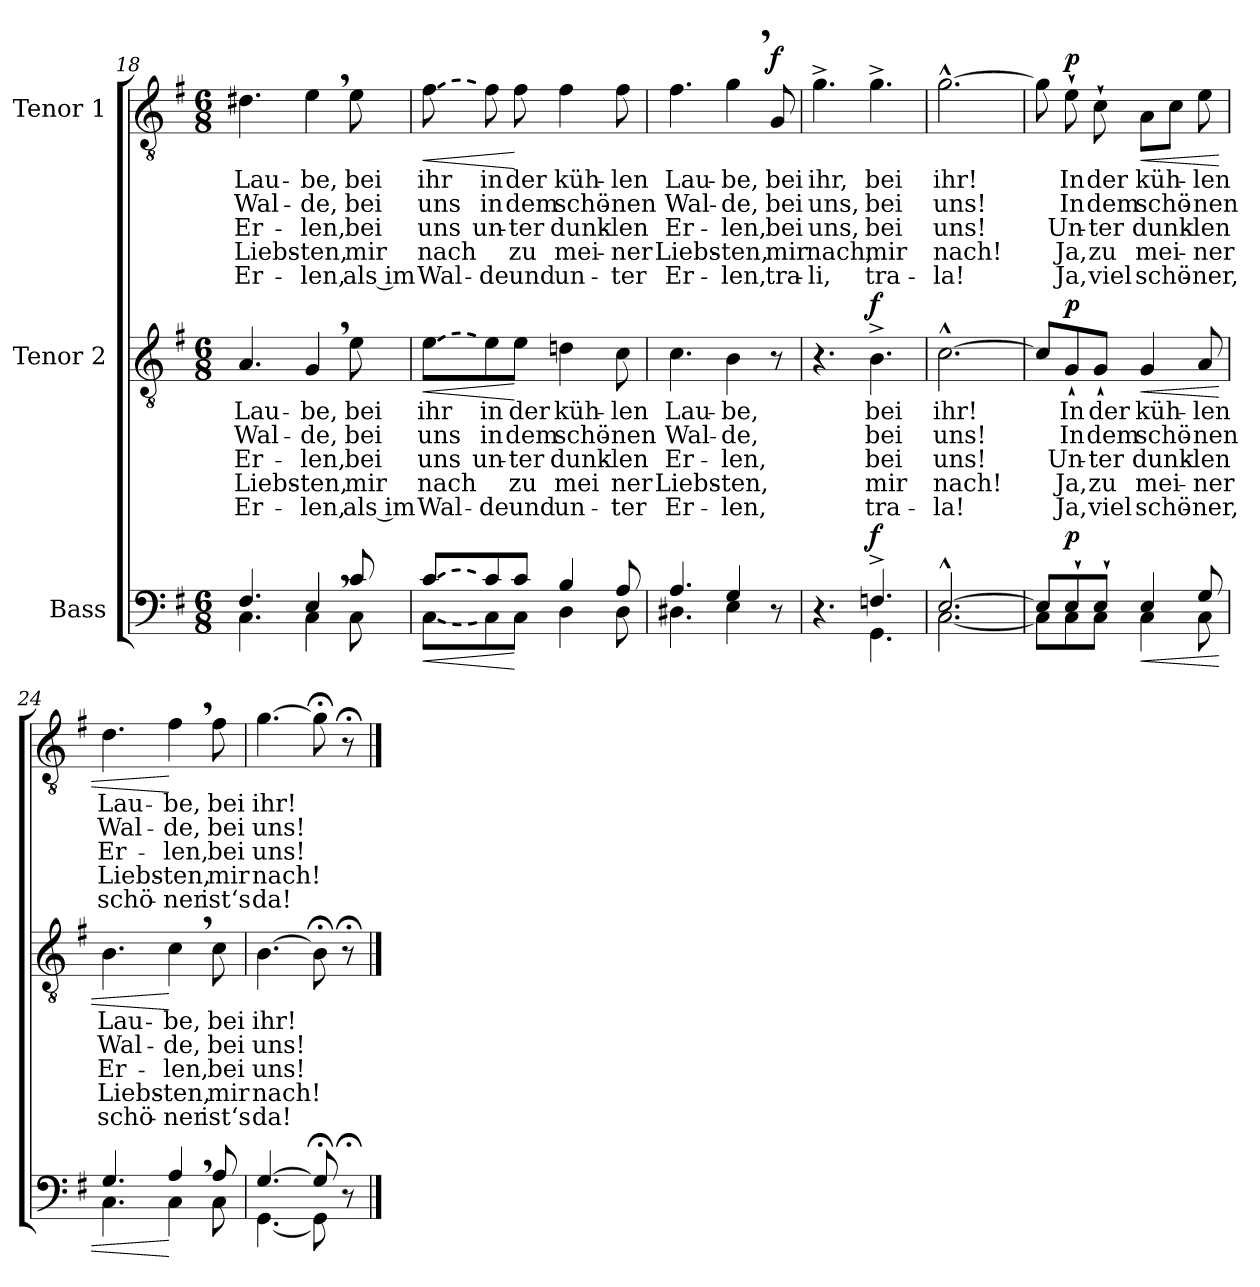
**kern	**dynam	**kern	**text	**text	**text	**text	**text	**dynam	**kern	**text	**text	**text	**text	**text	**dynam
*part3	*part3	*part2	*part2	*part2	*part2	*part2	*part2	*part2	*part1	*part1	*part1	*part1	*part1	*part1	*part1
*staff3	*staff3	*staff2	*staff2	*staff2	*staff2	*staff2	*staff2	*staff2	*staff1	*staff1	*staff1	*staff1	*staff1	*staff1	*staff1
*I"Bass	*	*I"Tenor 2	*	*	*	*	*	*	*I"Tenor 1	*	*	*	*	*	*
*clefF4	*	*clefGv2	*	*	*	*	*	*	*clefGv2	*	*	*	*	*	*
*k[f#]	*	*k[f#]	*	*	*	*	*	*	*k[f#]	*	*	*	*	*	*
*M6/8	*	*M6/8	*	*	*	*	*	*	*M6/8	*	*	*	*	*	*
=18	=18	=18	=18	=18	=18	=18	=18	=18	=18	=18	=18	=18	=18	=18	=18
*^	*	*	*	*	*	*	*	*	*	*	*	*	*	*	*
4.F#/	4.C\	.	4.A/	Lau-	Wal-	Er-	Liebs-	Er-	.	4.d#X\	Lau-	Wal-	Er-	Liebs-	Er-	.
4E,/	4C\	.	4G,/	-be,	-de,	-len,	-ten,	-len,	.	4e,\	-be,	-de,	-len,	-ten,	-len,	.
8c/	8C\	.	8e\	bei	bei	bei	mir	als im	.	8e\	bei	bei	bei	mir	als im	.
=19	=19	=19	=19	=19	=19	=19	=19	=19	=19	=19	=19	=19	=19	=19	=19	=19
!LO:T:dash	!LO:T:dash	!LO:HP:b	!LO:T:dash	!	!	!	!	!	!LO:HP:b	!LO:T:dash	!	!	!	!	!	!LO:HP:b
[8c/L	[8C\L	<	[8e\L	ihr	uns	uns	nach	Wal-	<	[8f#\	ihr	uns	uns	nach	Wal-	<
8c/]	8C\]	.	8e\]	in	in	un-	.	-de	.	8f#\]	in	in	un-	.	-de	.
8c/J	8C\J	[	8e\J	der	dem	-ter	zu	und	[	8f#\	der	dem	-ter	zu	und	[
4B/	4D\	.	4dn\	küh-	schö-	dunk-	mei	un-	.	4f#\	küh-	schö-	dunk-	mei-	un-	.
8A/	8D\	.	8c\	-len	-nen	-len	ner	-ter	.	8f#\	-len	-nen	-len	-ner	-ter	.
=20	=20	=20	=20	=20	=20	=20	=20	=20	=20	=20	=20	=20	=20	=20	=20	=20
4.A/	4.D#X\	.	4.c\	Lau-	Wal-	Er-	Liebs-	Er-	.	4.f#\	Lau-	Wal-	Er-	Liebs-	Er-	.
4G/	4E\	.	4B\	-be,	-de,	-len,	-ten,	-len,	.	4g,\	-be,	-de,	-len,	-ten,	-len,	.
!	!	!	!	!	!	!	!	!	!	!	!	!	!	!	!	!LO:DY:a
8r	8ryy	.	8r	.	.	.	.	.	.	8G/	bei	bei	bei	mir	tra-	f
!!LO:LB:g=z
=21	=21	=21	=21	=21	=21	=21	=21	=21	=21	=21	=21	=21	=21	=21	=21	=21
4.r	4.ryy	.	4.r	.	.	.	.	.	.	4.g^\	ihr,	uns,	uns,	nach,	-li,	.
!	!	!LO:DY:a	!	!	!	!	!	!	!LO:DY:a	!	!	!	!	!	!	!
4.Fn^/	4.GG\	f	4.B^\	bei	bei	bei	mir	tra-	f	4.g^\	bei	bei	bei	mir	tra-	.
=22	=22	=22	=22	=22	=22	=22	=22	=22	=22	=22	=22	=22	=22	=22	=22	=22
[2.E^^/	[2.C\	.	[2.c^^\	ihr!	uns!	uns!	nach!	-la!	.	[2.g^^\	ihr!	uns!	uns!	nach!	-la!	.
=23	=23	=23	=23	=23	=23	=23	=23	=23	=23	=23	=23	=23	=23	=23	=23	=23
8E/L]	8C\L]	.	8c/L]	.	.	.	.	.	.	8g\]	.	.	.	.	.	.
!	!	!LO:DY:a	!	!	!	!	!	!	!LO:DY:a	!	!	!	!	!	!	!LO:DY:a
8E`/	8C\	p	8G`/	In	In	Un-	Ja,	Ja,	p	8e`\	In	In	Un-	Ja,	Ja,	p
8E`/J	8C\J	.	8G`/J	der	dem	-ter	zu	viel	.	8c`\	der	dem	-ter	zu	viel	.
!	!	!LO:HP:b	!	!	!	!	!	!	!LO:HP:b	!	!	!	!	!	!	!LO:HP:b
4E/	4C\	<	4G/	küh-	schö-	dunk-	mei-	schö-	<	8A\L	küh-	schö-	dunk-	mei-	schö-	<
.	.	.	.	.	.	.	.	.	.	8c\J	.	.	.	.	.	.
8G/	8C\	.	8A/	-len	-nen	-len	-ner	-ner,	.	8e\	-len	-nen	-len	-ner	-ner,	.
=24	=24	=24	=24	=24	=24	=24	=24	=24	=24	=24	=24	=24	=24	=24	=24	=24
4.G/	4.C\	.	4.B\	Lau-	Wal-	Er-	Liebs-	schö-	.	4.d\	Lau-	Wal-	Er-	Liebs-	schö-	.
4A,/	4C\	[	4c,\	-be,	-de,	-len,	-ten,	-ner	[	4f#,\	-be,	-de,	-len,	-ten,	-ner	[
8A/	8C\	.	8c\	bei	bei	bei	mir	ist‘s	.	8f#\	bei	bei	bei	mir	ist‘s	.
=25	=25	=25	=25	=25	=25	=25	=25	=25	=25	=25	=25	=25	=25	=25	=25	=25
[4.G/	[4.GG\	.	[4.B\	ihr!	uns!	uns!	nach!	da!	.	[4.g\	ihr!	uns!	uns!	nach!	da!	.
8G;</]	8GG\]	.	8B;<\]	.	.	.	.	.	.	8g;<\]	.	.	.	.	.	.
8r;<	8ryy	.	8r;<	.	.	.	.	.	.	8r;<	.	.	.	.	.	.
*v	*v	*	*	*	*	*	*	*	*	*	*	*	*	*	*	*
==	==	==	==	==	==	==	==	==	==	==	==	==	==	==	==
*-	*-	*-	*-	*-	*-	*-	*-	*-	*-	*-	*-	*-	*-	*-	*-
